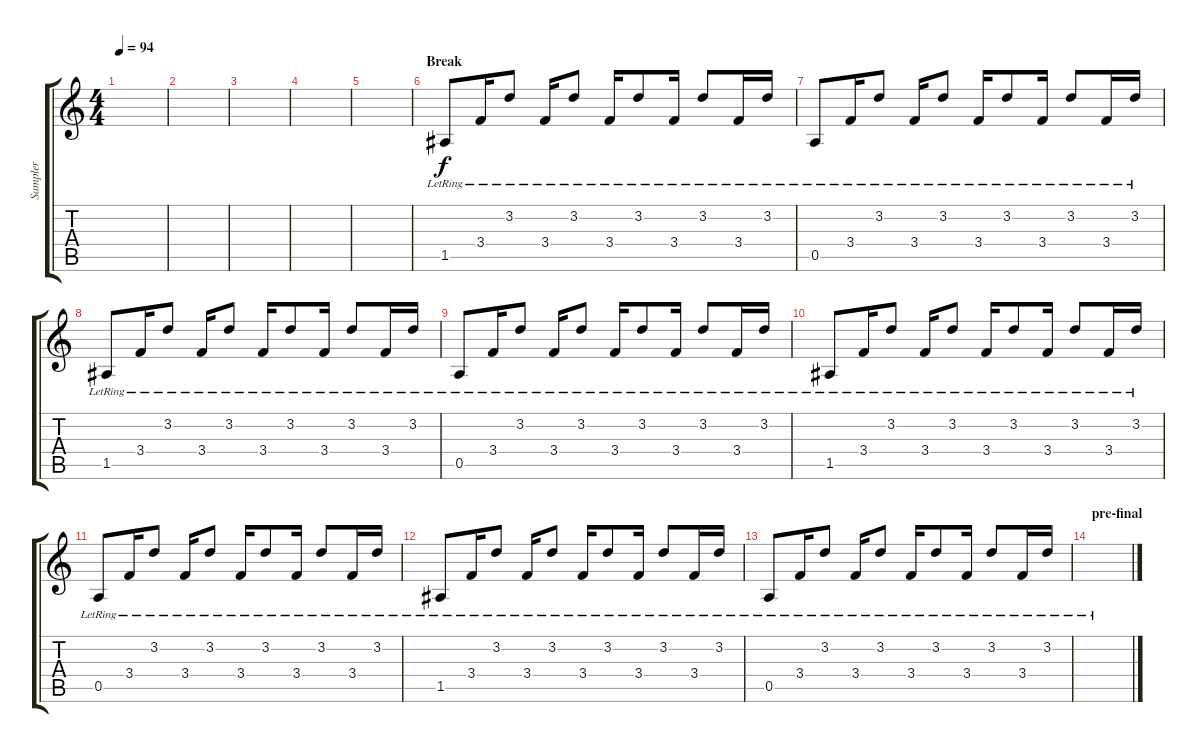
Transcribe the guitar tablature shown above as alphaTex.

\track ("Sampler" "Sampler") {instrument guitarharmonics}
\staff {score tabs}
\tuning (E4 B3 G3 D3 A2 E2) {hide}
\ts (4 4)
\tempo 94
\clef g2
\ks c
|
|
|
|
|
\section ("" "Break")
1.5{lr}.8{volume 7 balance 1} 3.4{lr}.16 3.2{lr}.8 3.4{lr}.16 3.2{lr}.8 3.4{lr}.16 3.2{lr}.8 3.4{lr}.16 3.2{lr}.8 3.4{lr}.16 3.2{lr}.16 |
0.5{lr}.8{balance 1} 3.4{lr}.16 3.2{lr}.8 3.4{lr}.16 3.2{lr}.8 3.4{lr}.16 3.2{lr}.8 3.4{lr}.16 3.2{lr}.8 3.4{lr}.16 3.2{lr}.16 |
1.5{lr}.8{balance 1} 3.4{lr}.16 3.2{lr}.8 3.4{lr}.16 3.2{lr}.8 3.4{lr}.16 3.2{lr}.8 3.4{lr}.16 3.2{lr}.8 3.4{lr}.16 3.2{lr}.16 |
0.5{lr}.8{balance 1} 3.4{lr}.16 3.2{lr}.8 3.4{lr}.16 3.2{lr}.8 3.4{lr}.16 3.2{lr}.8 3.4{lr}.16 3.2{lr}.8 3.4{lr}.16 3.2{lr}.16 |
1.5{lr}.8{volume 7 balance 1} 3.4{lr}.16 3.2{lr}.8 3.4{lr}.16 3.2{lr}.8 3.4{lr}.16 3.2{lr}.8 3.4{lr}.16 3.2{lr}.8 3.4{lr}.16 3.2{lr}.16 |
0.5{lr}.8{balance 1} 3.4{lr}.16 3.2{lr}.8 3.4{lr}.16 3.2{lr}.8 3.4{lr}.16 3.2{lr}.8 3.4{lr}.16 3.2{lr}.8 3.4{lr}.16 3.2{lr}.16 |
1.5{lr}.8{balance 1} 3.4{lr}.16 3.2{lr}.8 3.4{lr}.16 3.2{lr}.8 3.4{lr}.16 3.2{lr}.8 3.4{lr}.16 3.2{lr}.8 3.4{lr}.16 3.2{lr}.16 |
0.5{lr}.8{balance 1} 3.4{lr}.16 3.2{lr}.8 3.4{lr}.16 3.2{lr}.8 3.4{lr}.16 3.2{lr}.8 3.4{lr}.16 3.2{lr}.8 3.4{lr}.16 3.2{lr}.16 |
\section ("" "pre-final")
